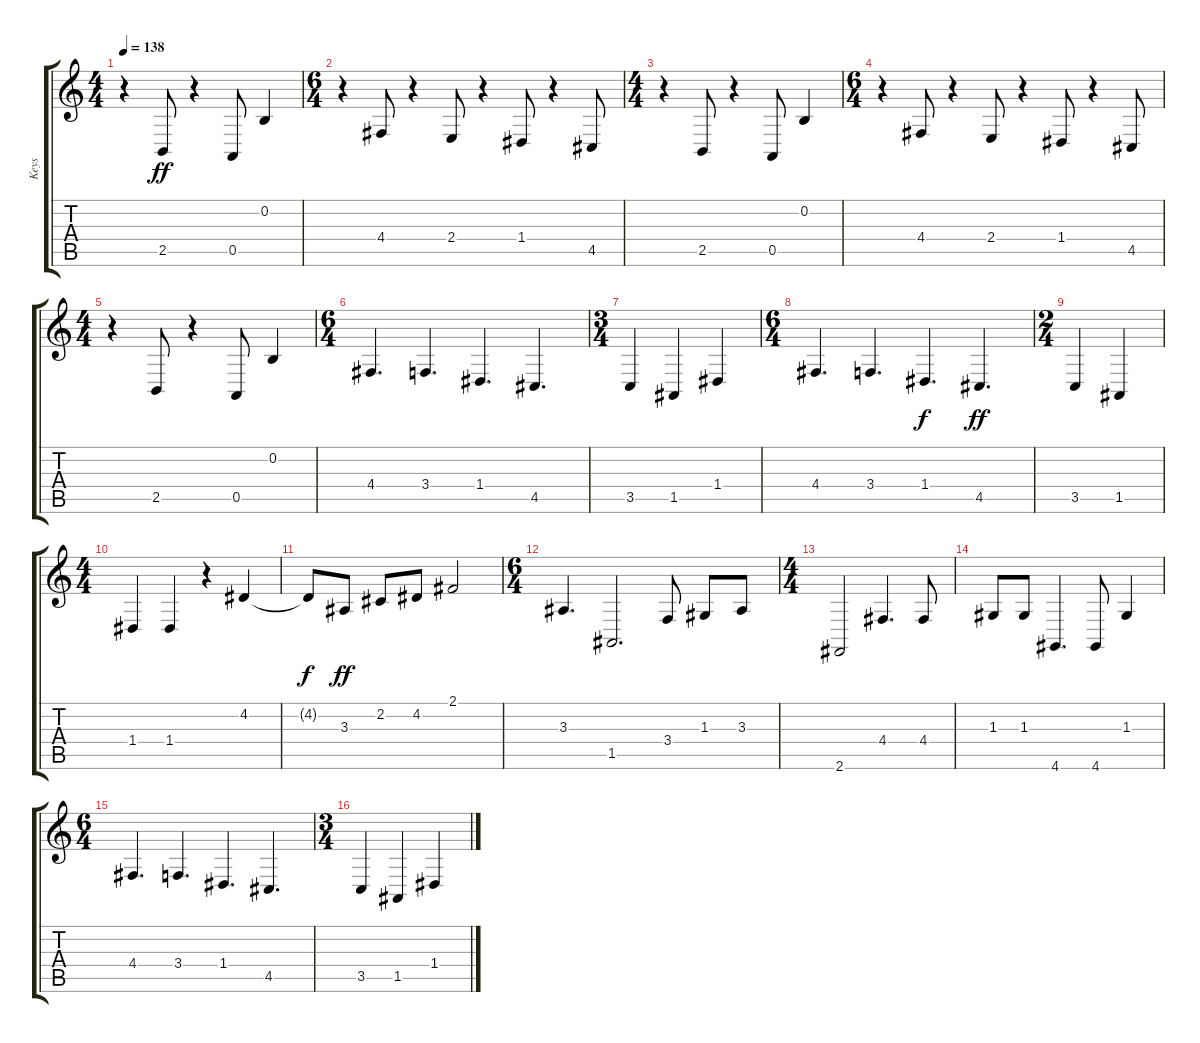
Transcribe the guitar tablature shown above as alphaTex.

\track ("Keys" "Keys") {instrument pad4choir}
\staff {score tabs}
\tuning (E4 B3 G3 D3 A2 E2) {hide}
\ts (4 4)
\tempo 138
\clef g2
\ks c
r.4{dy ff} 2.5.8 r.4 0.5.8 0.2.4 |
\ts (6 4)
r.4 4.4.8 r.4 2.4.8 r.4 1.4.8 r.4 4.5.8 |
\ts (4 4)
r.4 2.5.8 r.4 0.5.8 0.2.4 |
\ts (6 4)
r.4 4.4.8 r.4 2.4.8 r.4 1.4.8 r.4 4.5.8 |
\ts (4 4)
r.4 2.5.8 r.4 0.5.8 0.2.4 |
\ts (6 4)
4.4.4{d} 3.4.4{d} 1.4.4{d} 4.5.4{d} |
\ts (3 4)
3.5.4 1.5.4 1.4.4 |
\ts (6 4)
4.4.4{d} 3.4.4{d} 1.4.4{d dy f} 4.5.4{d dy ff} |
\ts (2 4)
3.5.4 1.5.4 |
\ts (4 4)
1.4.4 1.4.4 r.4 4.2.4 |
4.2{t}.8{dy f} 3.3.8{dy ff} 2.2.8 4.2.8 2.1.2 |
\ts (6 4)
3.3.4{d} 1.5.2{d} 3.4.8 1.3.8 3.3.8 |
\ts (4 4)
2.6.2 4.4.4{d} 4.4.8 |
1.3.8 1.3.8 4.6.4{d} 4.6.8 1.3.4 |
\ts (6 4)
4.4.4{d} 3.4.4{d} 1.4.4{d} 4.5.4{d} |
\ts (3 4)
3.5.4 1.5.4 1.4.4
